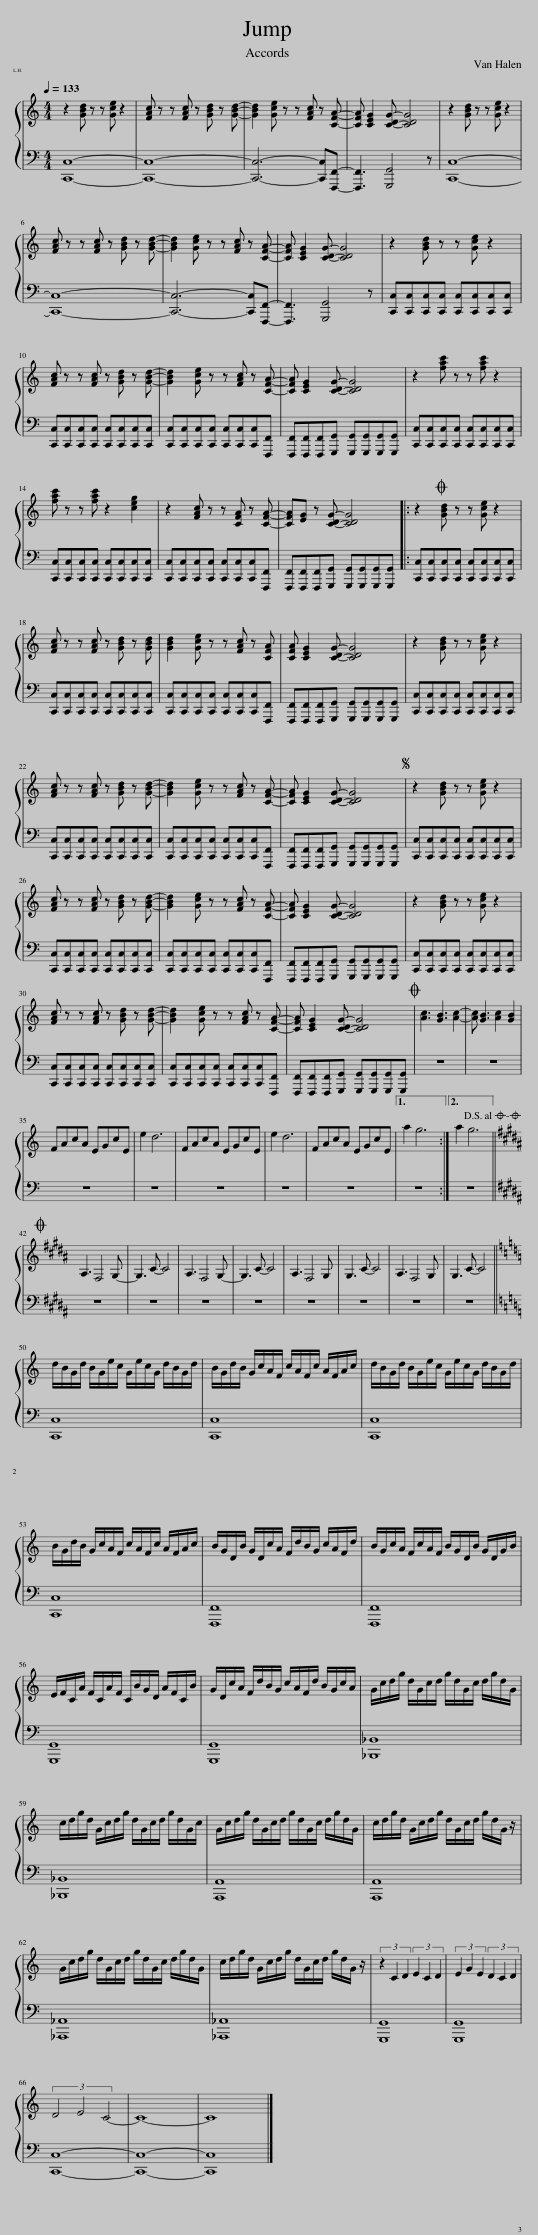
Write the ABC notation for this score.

X:1
%%score { 1 | 2 }
L:1/8
Q:1/4=133
M:4/4
I:linebreak $
K:C
V:1 treble
V:2 bass
V:1
 z2 [GBd] z z [Gce] z2 | [FAc] z z [FAc] z [GBd] z [GBd]- | [GBd]2 [Gce] z z [FAc] z [CFA]- | [CFA] [CEG]2 [CDG]- [CDG]4 | z2 [GBd] z z [Gce] z2 |$ %5
 [FAc] z z [FAc] z [GBd] z [GBd]- | [GBd]2 [Gce] z z [FAc] z [CFA]- | [CFA] [CEG]2 [CDG]- [CDG]4 | z2 [GBd] z z [Gce] z2 |$ [FAc] z z [FAc] z [GBd] z [GBd]- | %10
 [GBd]2 [Gce] z z [FAc] z [CFA]- | [CFA] [CEG]2 [CDG]- [CDG]4 | z2 [fac'] z z [fac'] z2 |$ [fac'] z z [fac'] z2 [ceg]2 | z2 [FAc] z z [CFA] z [CFA]- | %15
O [CFA][EG] z [CDG]- [CDG]4 |: z2 [GBd] z z [Gce] z2 |$ [FAc] z z [FAc] z [GBd] z [GBd] | [GBd]2 [Gce] z z [FAc] z [CFA] | [CFA] [CEG]2 [CDG]- [CDG]4 | %20
 z2 [GBd] z z [Gce] z2 |$ [FAc] z z [FAc] z [GBd] z [GBd]- | [GBd]2 [Gce] z z [FAc] z [CFA]- | [CFA] [CEG]2 [CDG]- [CDG]4 |S z2 [GBd] z z [Gce] z2 |$ %25
 [FAc] z z [FAc] z [GBd] z [GBd]- | [GBd]2 [Gce] z z [FAc] z [CFA]- | [CFA] [CEG]2 [CDG]- [CDG]4 | z2 [GBd] z z [Gce] z2 |$ [FAc] z z [FAc] z [GBd] z [GBd]- | %30
 [GBd]2 [Gce] z z [FAc] z [CFA]- | [CFA] [CEG]2 [CDG]- [CDG]4 |O [Ac]3 [GB]3 [Ac]2- | [Ac] [GB]3 [Ac]2 [GB]2 |$ FAcA EGcE | %35
 e2 d6 | FAcA EGcE | e2 d6 | FAcA EGcE |1 a2 g6 :|2 %40
 a2 g6!D.S.! ||$[K:B]O A,3 F,4 G,- | G,3 C- C4 | A,3 F,4 G,- | G,3 C- C4 | %45
 A,3 F,4 G, | G,3 C- C4 | A,3 F,4 G, | G,3 C- C4 ||$[K:C] d/B/G/d/ B/G/e/c/ G/e/c/G/ d/B/G/d/ | %50
 B/G/d/B/ G/c/A/F/ c/A/F/c/ A/F/A/c/ | d/B/G/d/ B/G/e/c/ G/e/c/G/ d/B/G/d/ |$ B/G/d/B/ G/c/A/F/ c/A/F/c/ A/F/A/c/ | B/G/D/B/ G/D/c/A/ F/d/B/G/ c/A/F/d/ | B/G/c/A/ F/c/A/F/ B/G/D/B/ G/D/G/B/ |$ %55
 E/F/C/A/ F/C/A/F/ C/B/G/D/ A/F/C/B/ | G/D/c/A/ F/d/B/G/ c/A/F/d/ B/G/c/A/ | G/c/d/g/ d/G/c/d/ g/d/G/c/ d/g/d/G/ |$ c/d/g/d/ G/c/d/g/ d/G/c/d/ g/d/G/c/ | G/c/d/g/ d/G/c/d/ g/d/G/c/ d/g/d/G/ | %60
 c/d/g/d/ G/c/d/g/ d/G/c/d/ g/d/G/ z/ |$ G/c/d/g/ d/G/c/d/ g/d/G/c/ d/g/d/G/ | c/d/g/d/ G/c/d/g/ d/G/c/d/ g/d/G/ z/ | (3z2 C2 D2 (3E2 C2 D2 | (3E2 G2 E2 (3D2 C2 D2 |$ %65
 (3D4 E4 C4- | C8- | C8 |] %68
V:2
 [C,,C,]8- | [C,,C,]8- | [C,,C,]6- [C,,C,][F,,,F,,]- | [F,,,F,,]3 [G,,,G,,]4 z | [C,,C,]8- |$ %5
 [C,,C,]8- | [C,,C,]6- [C,,C,][F,,,F,,]- | [F,,,F,,]3 [G,,,G,,]4 z | [C,,C,][C,,C,][C,,C,][C,,C,] [C,,C,][C,,C,][C,,C,][C,,C,] |$ [C,,C,][C,,C,][C,,C,][C,,C,] [C,,C,][C,,C,][C,,C,][C,,C,] | %10
 [C,,C,][C,,C,][C,,C,][C,,C,] [C,,C,][C,,C,][C,,C,][F,,,F,,] | [F,,,F,,][F,,,F,,][F,,,F,,][G,,,G,,] [G,,,G,,][G,,,G,,][G,,,G,,][G,,,G,,] | [C,,C,][C,,C,][C,,C,][C,,C,] [C,,C,][C,,C,][C,,C,][C,,C,] |$ [C,,C,][C,,C,][C,,C,][C,,C,] [C,,C,][C,,C,][C,,C,][C,,C,] | [C,,C,][C,,C,][C,,C,][C,,C,] [C,,C,][C,,C,][C,,C,][F,,,F,,] | %15
 [F,,,F,,][F,,,F,,][F,,,F,,][G,,,G,,] [G,,,G,,][G,,,G,,][G,,,G,,][G,,,G,,] |: [C,,C,][C,,C,][C,,C,][C,,C,] [C,,C,][C,,C,][C,,C,][C,,C,] |$ [C,,C,][C,,C,][C,,C,][C,,C,] [C,,C,][C,,C,][C,,C,][C,,C,] | [C,,C,][C,,C,][C,,C,][C,,C,] [C,,C,][C,,C,][C,,C,][F,,,F,,] | [F,,,F,,][F,,,F,,][F,,,F,,][G,,,G,,] [G,,,G,,][G,,,G,,][G,,,G,,][G,,,G,,] | %20
 [C,,C,][C,,C,][C,,C,][C,,C,] [C,,C,][C,,C,][C,,C,][C,,C,] |$ [C,,C,][C,,C,][C,,C,][C,,C,] [C,,C,][C,,C,][C,,C,][C,,C,] | [C,,C,][C,,C,][C,,C,][C,,C,] [C,,C,][C,,C,][C,,C,][F,,,F,,] | [F,,,F,,][F,,,F,,][F,,,F,,][G,,,G,,] [G,,,G,,][G,,,G,,][G,,,G,,][G,,,G,,] | [C,,C,][C,,C,][C,,C,][C,,C,] [C,,C,][C,,C,][C,,C,][C,,C,] |$ %25
 [C,,C,][C,,C,][C,,C,][C,,C,] [C,,C,][C,,C,][C,,C,][C,,C,] | [C,,C,][C,,C,][C,,C,][C,,C,] [C,,C,][C,,C,][C,,C,][F,,,F,,] | [F,,,F,,][F,,,F,,][F,,,F,,][G,,,G,,] [G,,,G,,][G,,,G,,][G,,,G,,][G,,,G,,] | [C,,C,][C,,C,][C,,C,][C,,C,] [C,,C,][C,,C,][C,,C,][C,,C,] |$ [C,,C,][C,,C,][C,,C,][C,,C,] [C,,C,][C,,C,][C,,C,][C,,C,] | %30
 [C,,C,][C,,C,][C,,C,][C,,C,] [C,,C,][C,,C,][C,,C,][F,,,F,,] | [F,,,F,,][F,,,F,,][F,,,F,,][G,,,G,,] [G,,,G,,][G,,,G,,][G,,,G,,][G,,,G,,] | z8 | z8 |$ z8 | %35
 z8 | z8 | z8 | z8 |1 z8 :|2 %40
 z8 ||$[K:B] z8 | z8 | z8 | z8 | %45
 z8 | z8 | z8 | z8 ||$[K:C] [C,,C,]8 | %50
 [C,,C,]8 | [C,,C,]8 |$ [C,,C,]8 | [F,,,F,,]8 | [F,,,F,,]8 |$ %55
 [G,,,G,,]8 | [G,,,G,,]8 | [_B,,,_B,,]8 |$ [_B,,,_B,,]8 | [A,,,A,,]8 | %60
 [A,,,A,,]8 |$ [_A,,,_A,,]8 | [_A,,,_A,,]8 | [G,,,G,,]8 | [G,,,G,,]8 |$ %65
 [C,,C,]8- | [C,,C,]8- | [C,,C,]8 |] %68
